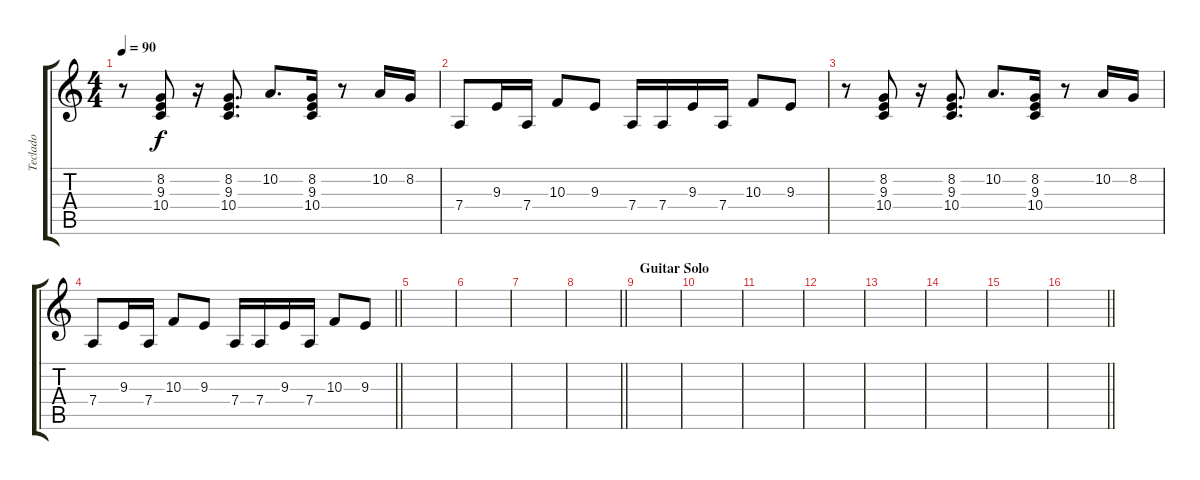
\track ("Teclado" "Teclado") {instrument pad1newage}
\staff {score tabs}
\tuning (E4 B3 G3 D3 A2 E2) {hide}
\ts (4 4)
\tempo 90
\clef g2
\ks c
r.8{dy f} (8.2 9.3 10.4).8 r.16 (8.2 9.3 10.4).8{d} 10.2.8{d} (8.2 9.3 10.4).16 r.8 10.2.16 8.2.16 |
7.4.8 9.3.16 7.4.16 10.3.8 9.3.8 7.4.16 7.4.16 9.3.16 7.4.16 10.3.8 9.3.8 |
r.8 (8.2 9.3 10.4).8 r.16 (8.2 9.3 10.4).8{d} 10.2.8{d} (8.2 9.3 10.4).16 r.8 10.2.16 8.2.16 |
\barLineRight lightlight
7.4.8 9.3.16 7.4.16 10.3.8 9.3.8 7.4.16 7.4.16 9.3.16 7.4.16 10.3.8 9.3.8 |
|
|
|
\barLineRight lightlight
|
\section ("" "Guitar Solo")
|
|
|
|
|
|
|
\barLineRight lightlight
